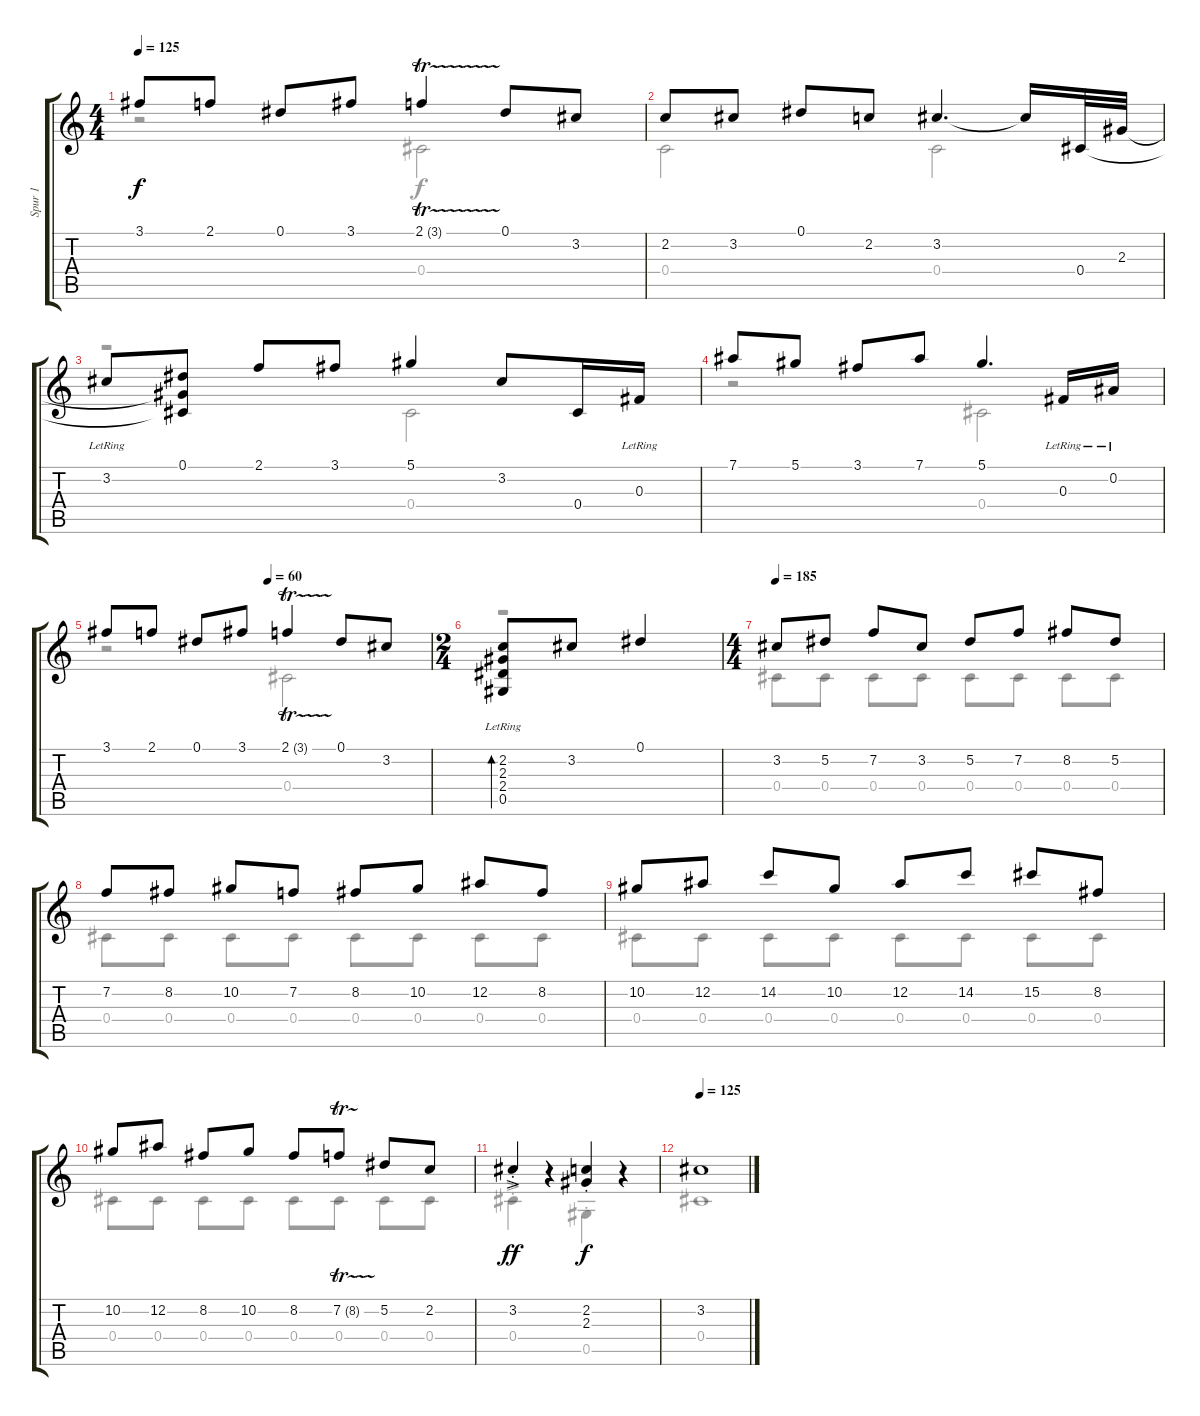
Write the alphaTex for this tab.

\track ("Spur 1" "Spur 1") {instrument acousticguitarsteel}
\staff {score tabs}
\tuning (Eb4 Bb3 Gb3 Db3 Ab2 Eb2) {hide}
\voice
\ts (4 4)
\tempo 125
\clef g2
\ks c
3.1.8{dy f} 2.1.8 0.1.8 3.1.8 2.1{tr (3 32)}.4 0.1.8 3.2.8 |
2.2.8 3.2.8 0.1.8 2.2.8 3.2.4{d} 3.2{t}.16 0.4.32 2.3.32 |
3.2{lr}.8 (0.1 2.3{t} 0.4{t}).8 2.1.8 3.1.8 5.1.4 3.2.8 0.4.16 0.3{lr}.16 |
7.1.8 5.1.8 3.1.8 7.1.8 5.1.4{d} 0.3{lr}.16 0.2{lr}.16 |
\tempo (60 0.5)
3.1.8 2.1.8 0.1.8 3.1.8 2.1{tr (3 32)}.4 0.1.8 3.2.8 |
\ts (2 4)
(2.2{lr} 2.3{lr} 2.4{lr} 0.5{lr}).8{bd 240} 3.2.8 0.1.4 |
\ts (4 4)
\tempo 185
3.2.8 5.2.8 7.2.8 3.2.8 5.2.8 7.2.8 8.2.8 5.2.8 |
7.2.8 8.2.8 10.2.8 7.2.8 8.2.8 10.2.8 12.2.8 8.2.8 |
10.2.8 12.2.8 14.2.8 10.2.8 12.2.8 14.2.8 15.2.8 8.2.8 |
10.2.8 12.2.8 8.2.8 10.2.8 8.2.8 7.2{tr (8 32)}.8 5.2.8 2.2.8 |
3.2{ac st}.4{dy ff} r.4 (2.2{st} 2.3).4{dy f} r.4 |
\tempo 125
3.2.1
\voice
\clef g2
\ottava regular
\simile none
\ks c
r.2{dy f} 0.4.2 |
0.4.2 0.4.2 |
r.2 0.4.2 |
r.2 0.4.2 |
r.2 0.4.2 |
r.2 |
0.4.8 0.4.8 0.4.8 0.4.8 0.4.8 0.4.8 0.4.8 0.4.8 |
0.4.8 0.4.8 0.4.8 0.4.8 0.4.8 0.4.8 0.4.8 0.4.8 |
0.4.8 0.4.8 0.4.8 0.4.8 0.4.8 0.4.8 0.4.8 0.4.8 |
0.4.8 0.4.8 0.4.8 0.4.8 0.4.8 0.4.8 0.4.8 0.4.8 |
0.4{ac st}.4{dy ff} r.4 0.5{st}.4{dy f} r.4 |
0.4.1
